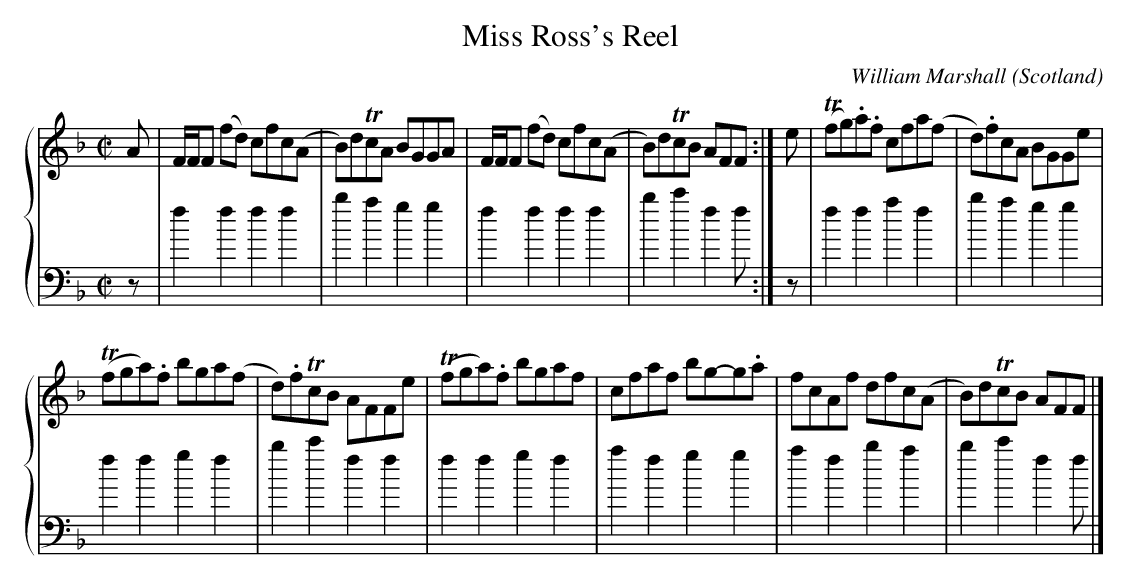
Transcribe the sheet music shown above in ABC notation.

X:1
T:Miss Ross's Reel
C:William Marshall
L:1/8
M:C|
O:Scotland
K:F
%%staves {1 2}
V:1
A | \
F/F/F (fd) cfc(A | B)d!trill!cA BGGA | F/F/F (fd) cfc(A | B)d!trill!cB AFF :| \
e | \
(!trill!fg).a.f cfa(f | d).fcA BGGe |
                         (!trill!fga).f bga(f | d).f!trill!cB AFFe | \
(!trill!fga).f bgaf | cfaf bg-g.a | fcAf dfc(A | B)d!trill!cB AFF |]
V:2 clef=bass
L:1/4
z/ | ffff | bagg | ffff | bc'ff/ :| \
z/ | ffaf | bagg | ffgf | bc'ff | ffgf | afgg | afba | bc'ff/ |]
